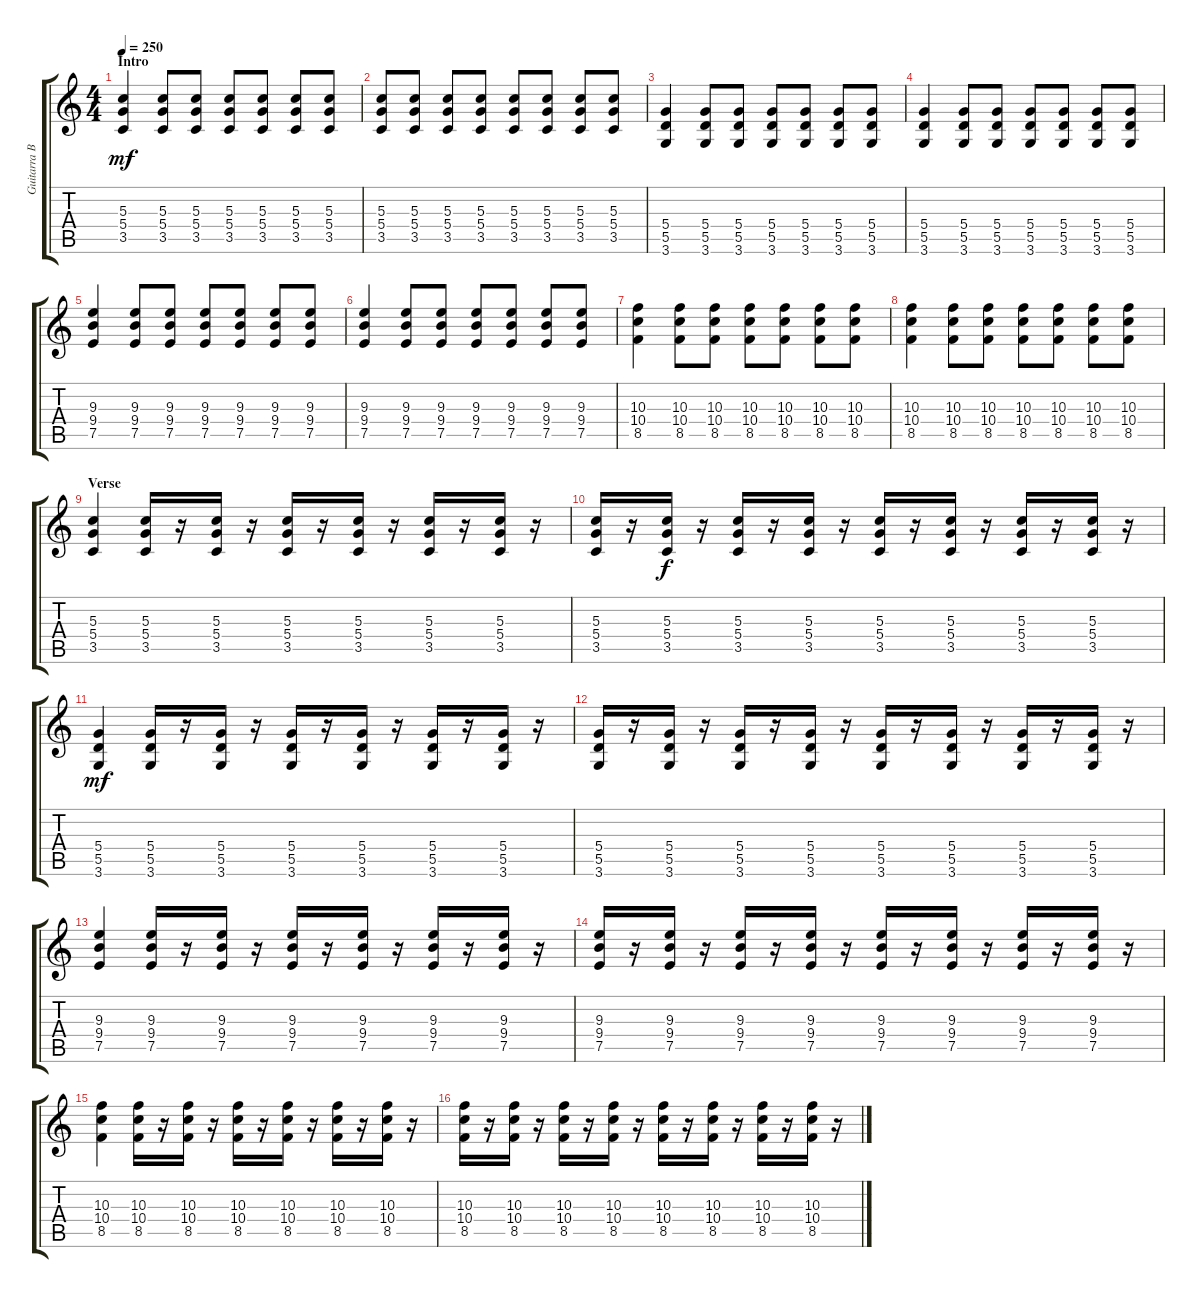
\track ("Guitarra Base" "Guitarra B") {instrument distortionguitar}
\staff {score tabs}
\tuning (E4 B3 G3 D3 A2 E2) {hide}
\ts (4 4)
\section ("" "Intro")
\tempo 250
\clef g2
\ks c
(5.3 5.4 3.5).4{dy mf instrument distortionguitar} (5.3 5.4 3.5).8 (5.3 5.4 3.5).8 (5.3 5.4 3.5).8 (5.3 5.4 3.5).8 (5.3 5.4 3.5).8 (5.3 5.4 3.5).8 |
(5.3 5.4 3.5).8 (5.3 5.4 3.5).8 (5.3 5.4 3.5).8 (5.3 5.4 3.5).8 (5.3 5.4 3.5).8 (5.3 5.4 3.5).8 (5.3 5.4 3.5).8 (5.3 5.4 3.5).8 |
(5.4 5.5 3.6).4 (5.4 5.5 3.6).8 (5.4 5.5 3.6).8 (5.4 5.5 3.6).8 (5.4 5.5 3.6).8 (5.4 5.5 3.6).8 (5.4 5.5 3.6).8 |
(5.4 5.5 3.6).4 (5.4 5.5 3.6).8 (5.4 5.5 3.6).8 (5.4 5.5 3.6).8 (5.4 5.5 3.6).8 (5.4 5.5 3.6).8 (5.4 5.5 3.6).8 |
(9.3 9.4 7.5).4 (9.3 9.4 7.5).8 (9.3 9.4 7.5).8 (9.3 9.4 7.5).8 (9.3 9.4 7.5).8 (9.3 9.4 7.5).8 (9.3 9.4 7.5).8 |
(9.3 9.4 7.5).4 (9.3 9.4 7.5).8 (9.3 9.4 7.5).8 (9.3 9.4 7.5).8 (9.3 9.4 7.5).8 (9.3 9.4 7.5).8 (9.3 9.4 7.5).8 |
(10.3 10.4 8.5).4 (10.3 10.4 8.5).8 (10.3 10.4 8.5).8 (10.3 10.4 8.5).8 (10.3 10.4 8.5).8 (10.3 10.4 8.5).8 (10.3 10.4 8.5).8 |
(10.3 10.4 8.5).4 (10.3 10.4 8.5).8 (10.3 10.4 8.5).8 (10.3 10.4 8.5).8 (10.3 10.4 8.5).8 (10.3 10.4 8.5).8 (10.3 10.4 8.5).8 |
\section ("" "Verse")
(5.3 5.4 3.5).4 (5.3 5.4 3.5).16 r.16 (5.3 5.4 3.5).16 r.16 (5.3 5.4 3.5).16 r.16 (5.3 5.4 3.5).16 r.16 (5.3 5.4 3.5).16 r.16 (5.3 5.4 3.5).16 r.16 |
(5.3 5.4 3.5).16 r.16 (5.3 5.4 3.5).16{dy f} r.16 (5.3 5.4 3.5).16 r.16 (5.3 5.4 3.5).16 r.16 (5.3 5.4 3.5).16 r.16 (5.3 5.4 3.5).16 r.16 (5.3 5.4 3.5).16 r.16 (5.3 5.4 3.5).16 r.16 |
(5.4 5.5 3.6).4{dy mf} (5.4 5.5 3.6).16 r.16 (5.4 5.5 3.6).16 r.16 (5.4 5.5 3.6).16 r.16 (5.4 5.5 3.6).16 r.16 (5.4 5.5 3.6).16 r.16 (5.4 5.5 3.6).16 r.16 |
(5.4 5.5 3.6).16 r.16 (5.4 5.5 3.6).16 r.16 (5.4 5.5 3.6).16 r.16 (5.4 5.5 3.6).16 r.16 (5.4 5.5 3.6).16 r.16 (5.4 5.5 3.6).16 r.16 (5.4 5.5 3.6).16 r.16 (5.4 5.5 3.6).16 r.16 |
(9.3 9.4 7.5).4 (9.3 9.4 7.5).16 r.16 (9.3 9.4 7.5).16 r.16 (9.3 9.4 7.5).16 r.16 (9.3 9.4 7.5).16 r.16 (9.3 9.4 7.5).16 r.16 (9.3 9.4 7.5).16 r.16 |
(9.3 9.4 7.5).16 r.16 (9.3 9.4 7.5).16 r.16 (9.3 9.4 7.5).16 r.16 (9.3 9.4 7.5).16 r.16 (9.3 9.4 7.5).16 r.16 (9.3 9.4 7.5).16 r.16 (9.3 9.4 7.5).16 r.16 (9.3 9.4 7.5).16 r.16 |
(10.3 10.4 8.5).4 (10.3 10.4 8.5).16 r.16 (10.3 10.4 8.5).16 r.16 (10.3 10.4 8.5).16 r.16 (10.3 10.4 8.5).16 r.16 (10.3 10.4 8.5).16 r.16 (10.3 10.4 8.5).16 r.16 |
(10.3 10.4 8.5).16 r.16 (10.3 10.4 8.5).16 r.16 (10.3 10.4 8.5).16 r.16 (10.3 10.4 8.5).16 r.16 (10.3 10.4 8.5).16 r.16 (10.3 10.4 8.5).16 r.16 (10.3 10.4 8.5).16 r.16 (10.3 10.4 8.5).16 r.16
